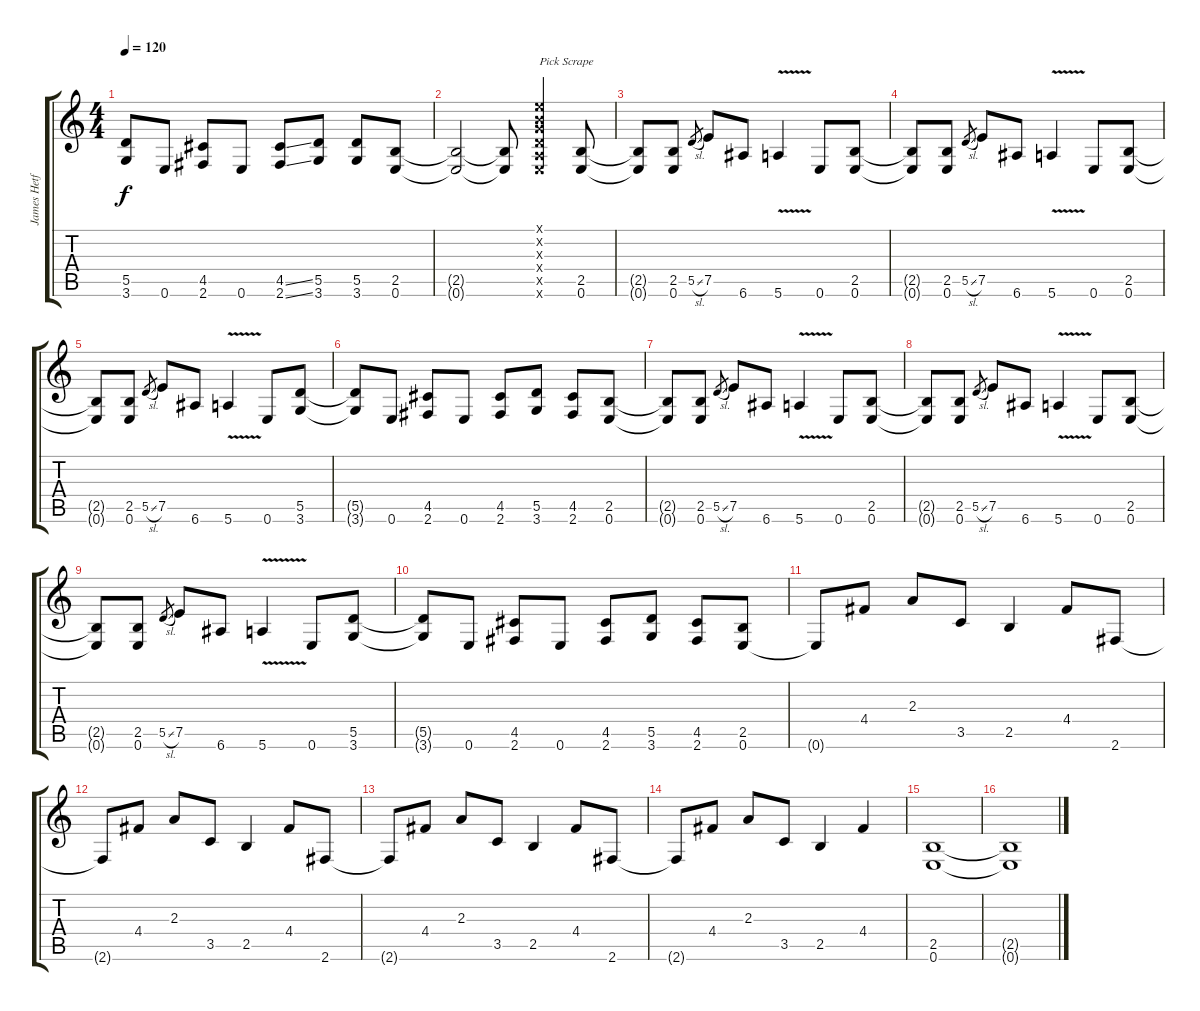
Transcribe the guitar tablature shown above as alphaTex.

\track ("James Hetfield (Rhythm)" "James Hetf") {instrument acousticguitarsteel}
\staff {score tabs}
\tuning (E4 B3 G3 D3 A2 E2) {hide}
\ts (4 4)
\tempo 120
\clef g2
\ks c
(5.5 3.6).8{dy f} 0.6.8 (4.5 2.6).8 0.6.8 (4.5{ss} 2.6{ss}).8 (5.5 3.6).8 (5.5 3.6).8 (2.5 0.6).8 |
(2.5{t} 0.6{t}).2 (2.5{t} 0.6{t}).8 (0.1{x} 0.2{x} 0.3{x} 0.4{x} 0.5{x} 0.6{x}).4{txt "Pick Scrape"} (2.5 0.6).8 |
(2.5{t} 0.6{t}).8 (2.5 0.6).8 5.5{sl}.8{gr} 7.5.8 6.6.8 5.6{v}.4 0.6.8 (2.5 0.6).8 |
(2.5{t} 0.6{t}).8 (2.5 0.6).8 5.5{sl}.8{gr} 7.5.8 6.6.8 5.6{v}.4 0.6.8 (2.5 0.6).8 |
(2.5{t} 0.6{t}).8 (2.5 0.6).8 5.5{sl}.8{gr} 7.5.8 6.6.8 5.6{v}.4 0.6.8 (5.5 3.6).8 |
(5.5{t} 3.6{t}).8 0.6.8 (4.5 2.6).8 0.6.8 (4.5 2.6).8 (5.5 3.6).8 (4.5 2.6).8 (2.5 0.6).8 |
(2.5{t} 0.6{t}).8 (2.5 0.6).8 5.5{sl}.8{gr} 7.5.8 6.6.8 5.6{v}.4 0.6.8 (2.5 0.6).8 |
(2.5{t} 0.6{t}).8 (2.5 0.6).8 5.5{sl}.8{gr} 7.5.8 6.6.8 5.6{v}.4 0.6.8 (2.5 0.6).8 |
(2.5{t} 0.6{t}).8 (2.5 0.6).8 5.5{sl}.8{gr} 7.5.8 6.6.8 5.6{v}.4 0.6.8 (5.5 3.6).8 |
(5.5{t} 3.6{t}).8 0.6.8 (4.5 2.6).8 0.6.8 (4.5 2.6).8 (5.5 3.6).8 (4.5 2.6).8 (2.5 0.6).8 |
0.6{t}.8 4.4.8 2.3.8 3.5.8 2.5.4 4.4.8 2.6.8 |
2.6{t}.8 4.4.8 2.3.8 3.5.8 2.5.4 4.4.8 2.6.8 |
2.6{t}.8 4.4.8 2.3.8 3.5.8 2.5.4 4.4.8 2.6.8 |
2.6{t}.8 4.4.8 2.3.8 3.5.8 2.5.4 4.4.4 |
(2.5 0.6).1 |
(2.5{t} 0.6{t}).1
